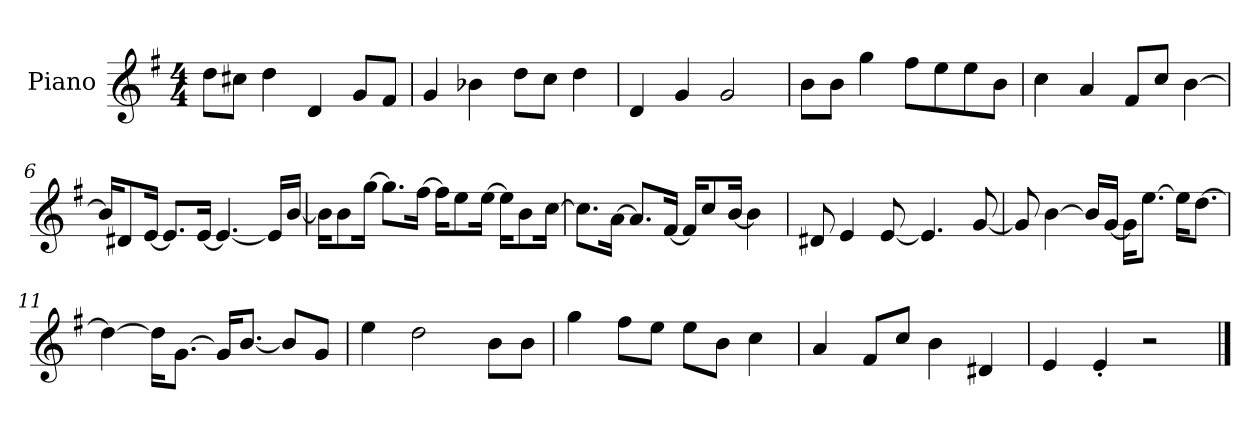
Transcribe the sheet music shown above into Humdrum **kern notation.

**kern
*part1
*staff1
*I"Piano
*I'P-no
*clefG2
*k[f#]
*M4/4
*MM90
=1
8dd\L
8cc#X\J
4dd\
4d/
8g/L
8f#/J
=2
4g/
4b-X\
8dd\L
8cc\J
4dd\
=3
4d/
4g/
2g/
=4
8b\L
8b\J
4gg\
8ff#\L
8ee\
8ee\
8b\J
=5
4cc\
4a/
8f#/L
8cc/J
[4b\
=6
16b/KL]
8d#X/
[16e/Jk
8.e/L]
[16e/Jk
4.e/_
16e/LL]
[16b/JJ
!!LO:LB:g=z
=7
16b\KL]
8b\
[16gg\Jk
8.gg\L]
[16ff#\Jk
16ff#\KL]
8ee\
[16ee\Jk
16ee\KL]
8b\
[16cc\Jk
=8
8.cc\L]
[16a\Jk
8.a/L]
[16f#/Jk
16f#/KL]
8cc/
[16b/Jk
4b\]
=9
8d#X/
4e/
[8e/
4.e/]
[8g/
=10
8g/]
[4b\
16b/LL]
[16g/JJ
16g\KL]
[8.ee\J
16ee\KL]
[8.dd\J
!!LO:LB:g=z
=11
4dd\_
16dd\KL]
[8.g\J
16g/KL]
[8.b/J
8b/L]
8g/J
=12
4ee\
2dd\
8b\L
8b\J
=13
4gg\
8ff#\L
8ee\J
8ee\L
8b\J
4cc\
=14
4a/
8f#/L
8cc/J
4b\
4d#X/
=15
4e/
4e'/
2r
==
*-
